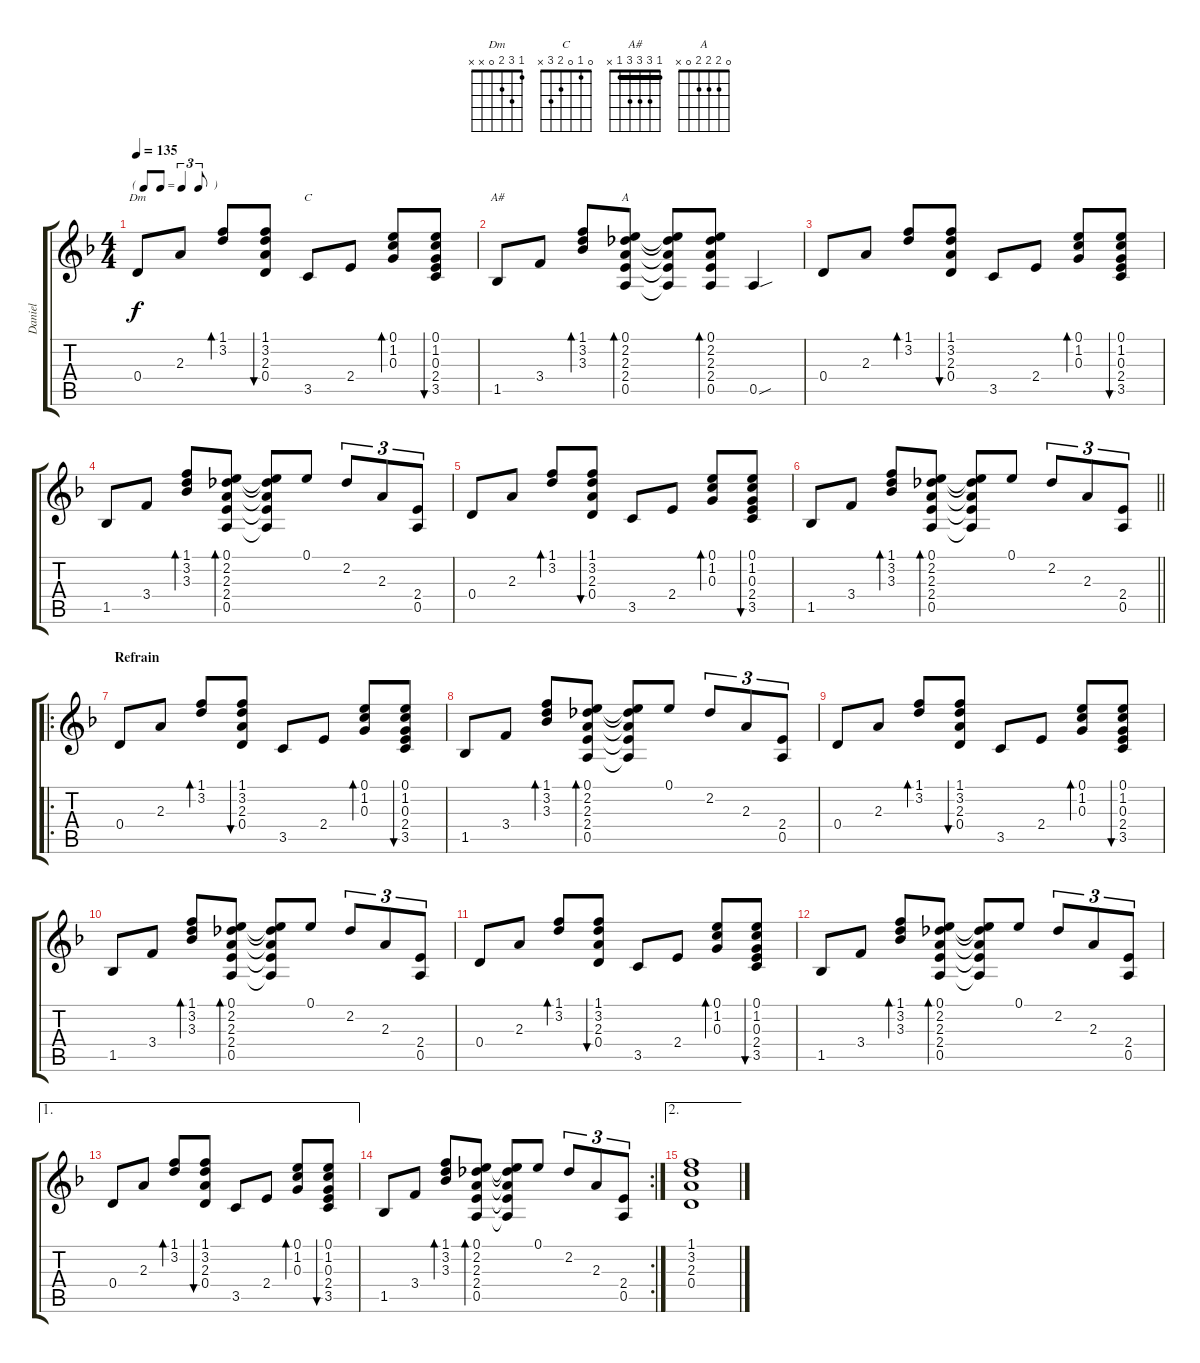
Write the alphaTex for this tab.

\track ("Daniel" "Daniel") {instrument electricguitarjazz}
\staff {score tabs}
\tuning (E4 B3 G3 D3 A2 E2) {hide}
\chord ("Dm" 1 3 2 0 x x)
\chord ("C" 0 1 0 2 3 x)
\chord ("A#" 1 3 3 3 1 x) {barre 1}
\chord ("A" 0 2 2 2 0 x)
\ts (4 4)
\tf triplet8th
\tempo 135
\clef g2
\ks f
0.4.8{ch "Dm" dy f} 2.3.8 (1.1 3.2).8{bd 60} (1.1 3.2 2.3 0.4).8{bu 60} 3.5.8{ch "C"} 2.4.8 (0.1 1.2 0.3).8{bd 60} (0.1 1.2 0.3 2.4 3.5).8{bu 60} |
1.5.8{ch "A#"} 3.4.8 (1.1 3.2 3.3).8{bd 60} (0.1 2.2 2.3 2.4 0.5).8{bd 60 ch "A"} (0.1{t} 2.2{t} 2.3{t} 2.4{t} 0.5{t}).8 (0.1 2.2 2.3 2.4 0.5).8{bd 60} 0.5{sou}.4 |
0.4.8 2.3.8 (1.1 3.2).8{bd 60} (1.1 3.2 2.3 0.4).8{bu 60} 3.5.8 2.4.8 (0.1 1.2 0.3).8{bd 60} (0.1 1.2 0.3 2.4 3.5).8{bu 60} |
1.5.8 3.4.8 (1.1 3.2 3.3).8{bd 60} (0.1 2.2 2.3 2.4 0.5).8{bd 60} (0.1{t} 2.2{t} 2.3{t} 2.4{t} 0.5{t}).8 0.1.8 2.2.8{tu (3 2)} 2.3.8{tu (3 2)} (2.4 0.5).8{tu (3 2)} |
0.4.8 2.3.8 (1.1 3.2).8{bd 60} (1.1 3.2 2.3 0.4).8{bu 60} 3.5.8 2.4.8 (0.1 1.2 0.3).8{bd 60} (0.1 1.2 0.3 2.4 3.5).8{bu 60} |
\barLineRight lightlight
1.5.8 3.4.8 (1.1 3.2 3.3).8{bd 60} (0.1 2.2 2.3 2.4 0.5).8{bd 60} (0.1{t} 2.2{t} 2.3{t} 2.4{t} 0.5{t}).8 0.1.8 2.2.8{tu (3 2)} 2.3.8{tu (3 2)} (2.4 0.5).8{tu (3 2)} |
\ro
\section ("" "Refrain")
0.4.8{volume 12} 2.3.8 (1.1 3.2).8{bd 60} (1.1 3.2 2.3 0.4).8{bu 60} 3.5.8 2.4.8 (0.1 1.2 0.3).8{bd 60} (0.1 1.2 0.3 2.4 3.5).8{bu 60} |
1.5.8 3.4.8 (1.1 3.2 3.3).8{bd 60} (0.1 2.2 2.3 2.4 0.5).8{bd 60} (0.1{t} 2.2{t} 2.3{t} 2.4{t} 0.5{t}).8 0.1.8 2.2.8{tu (3 2)} 2.3.8{tu (3 2)} (2.4 0.5).8{tu (3 2)} |
0.4.8 2.3.8 (1.1 3.2).8{bd 60} (1.1 3.2 2.3 0.4).8{bu 60} 3.5.8 2.4.8 (0.1 1.2 0.3).8{bd 60} (0.1 1.2 0.3 2.4 3.5).8{bu 60} |
1.5.8 3.4.8 (1.1 3.2 3.3).8{bd 60} (0.1 2.2 2.3 2.4 0.5).8{bd 60} (0.1{t} 2.2{t} 2.3{t} 2.4{t} 0.5{t}).8 0.1.8 2.2.8{tu (3 2)} 2.3.8{tu (3 2)} (2.4 0.5).8{tu (3 2)} |
0.4.8 2.3.8 (1.1 3.2).8{bd 60} (1.1 3.2 2.3 0.4).8{bu 60} 3.5.8 2.4.8 (0.1 1.2 0.3).8{bd 60} (0.1 1.2 0.3 2.4 3.5).8{bu 60} |
1.5.8 3.4.8 (1.1 3.2 3.3).8{bd 60} (0.1 2.2 2.3 2.4 0.5).8{bd 60} (0.1{t} 2.2{t} 2.3{t} 2.4{t} 0.5{t}).8 0.1.8 2.2.8{tu (3 2)} 2.3.8{tu (3 2)} (2.4 0.5).8{tu (3 2)} |
\ae 1
0.4.8 2.3.8 (1.1 3.2).8{bd 60} (1.1 3.2 2.3 0.4).8{bu 60} 3.5.8 2.4.8 (0.1 1.2 0.3).8{bd 60} (0.1 1.2 0.3 2.4 3.5).8{bu 60} |
\rc 2
1.5.8 3.4.8 (1.1 3.2 3.3).8{bd 60} (0.1 2.2 2.3 2.4 0.5).8{bd 60} (0.1{t} 2.2{t} 2.3{t} 2.4{t} 0.5{t}).8 0.1.8 2.2.8{tu (3 2)} 2.3.8{tu (3 2)} (2.4 0.5).8{tu (3 2)} |
\ae 2
(1.1 3.2 2.3 0.4).1
